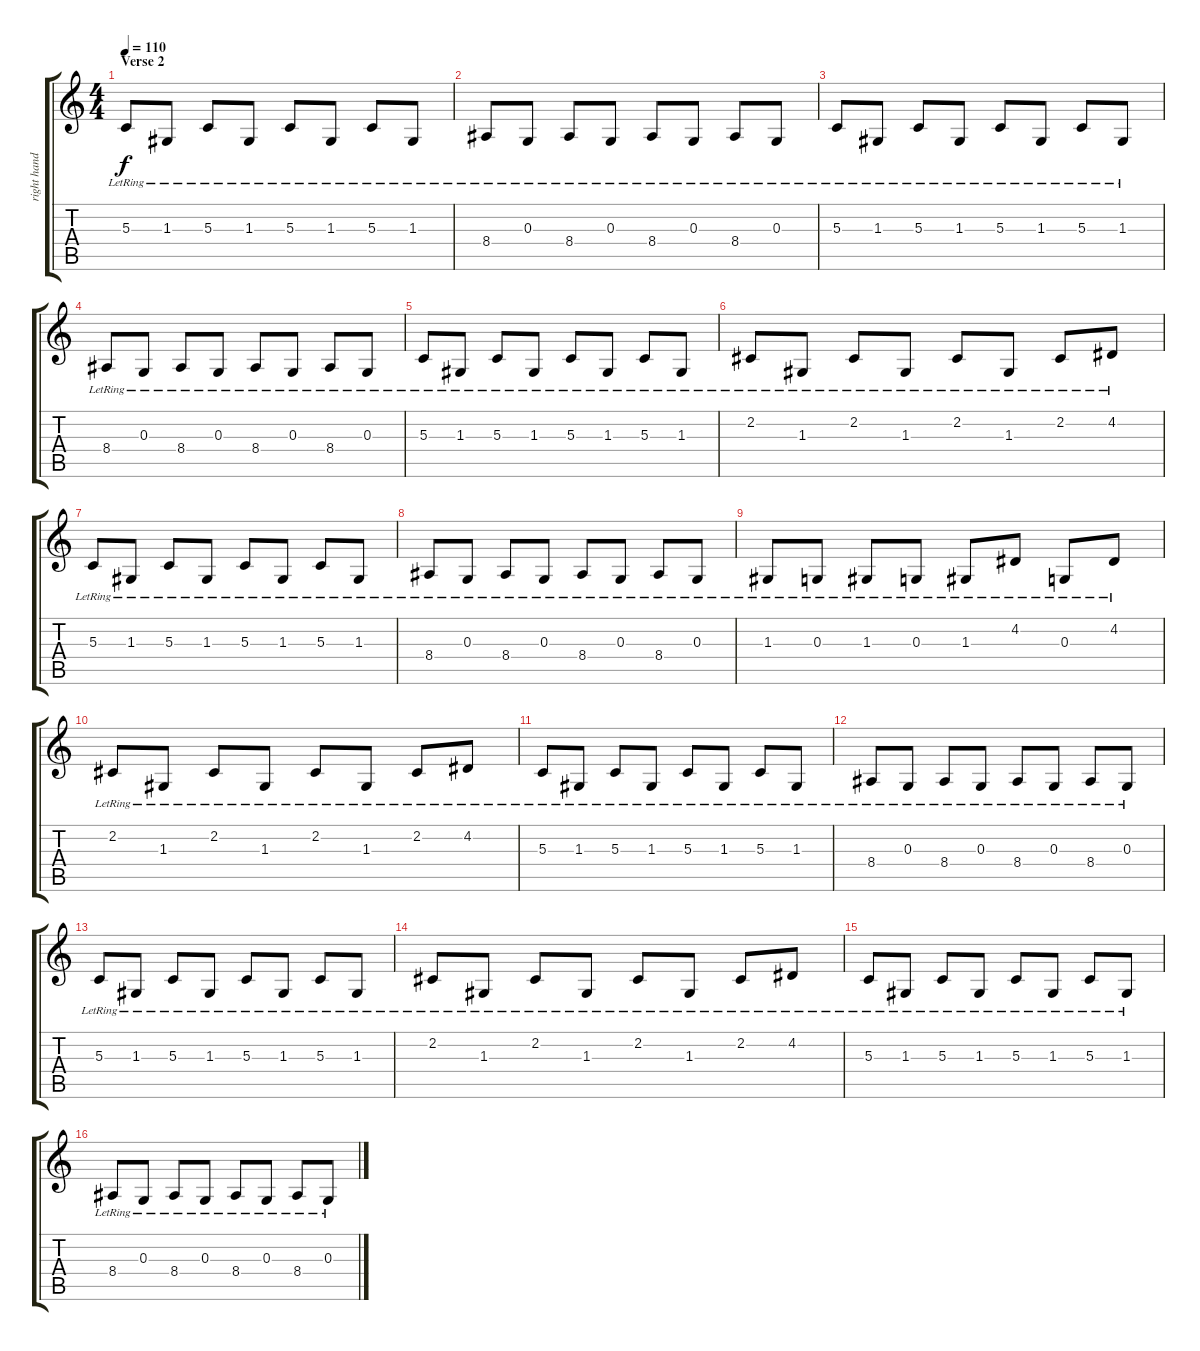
\track ("right hand piano part" "right hand") {instrument acousticgrandpiano}
\staff {score tabs}
\tuning (E4 B3 G3 D3 A2 E2) {hide}
\ts (4 4)
\section ("" "Verse 2")
\tempo 110
\clef g2
\ks c
5.3{lr}.8{dy f} 1.3{lr}.8 5.3{lr}.8 1.3{lr}.8 5.3{lr}.8 1.3{lr}.8 5.3{lr}.8 1.3{lr}.8 |
8.4{lr}.8 0.3{lr}.8 8.4{lr}.8 0.3{lr}.8 8.4{lr}.8 0.3{lr}.8 8.4{lr}.8 0.3{lr}.8 |
5.3{lr}.8 1.3{lr}.8 5.3{lr}.8 1.3{lr}.8 5.3{lr}.8 1.3{lr}.8 5.3{lr}.8 1.3{lr}.8 |
8.4{lr}.8 0.3{lr}.8 8.4{lr}.8 0.3{lr}.8 8.4{lr}.8 0.3{lr}.8 8.4{lr}.8 0.3{lr}.8 |
5.3{lr}.8 1.3{lr}.8 5.3{lr}.8 1.3{lr}.8 5.3{lr}.8 1.3{lr}.8 5.3{lr}.8 1.3{lr}.8 |
2.2{lr}.8 1.3{lr}.8 2.2{lr}.8 1.3{lr}.8 2.2{lr}.8 1.3{lr}.8 2.2{lr}.8 4.2{lr}.8 |
5.3{lr}.8 1.3{lr}.8 5.3{lr}.8 1.3{lr}.8 5.3{lr}.8 1.3{lr}.8 5.3{lr}.8 1.3{lr}.8 |
8.4{lr}.8 0.3{lr}.8 8.4{lr}.8 0.3{lr}.8 8.4{lr}.8 0.3{lr}.8 8.4{lr}.8 0.3{lr}.8 |
1.3{lr}.8 0.3{lr}.8 1.3{lr}.8 0.3{lr}.8 1.3{lr}.8 4.2{lr}.8 0.3{lr}.8 4.2{lr}.8 |
2.2{lr}.8 1.3{lr}.8 2.2{lr}.8 1.3{lr}.8 2.2{lr}.8 1.3{lr}.8 2.2{lr}.8 4.2{lr}.8 |
5.3{lr}.8 1.3{lr}.8 5.3{lr}.8 1.3{lr}.8 5.3{lr}.8 1.3{lr}.8 5.3{lr}.8 1.3{lr}.8 |
8.4{lr}.8 0.3{lr}.8 8.4{lr}.8 0.3{lr}.8 8.4{lr}.8 0.3{lr}.8 8.4{lr}.8 0.3{lr}.8 |
5.3{lr}.8 1.3{lr}.8 5.3{lr}.8 1.3{lr}.8 5.3{lr}.8 1.3{lr}.8 5.3{lr}.8 1.3{lr}.8 |
2.2{lr}.8 1.3{lr}.8 2.2{lr}.8 1.3{lr}.8 2.2{lr}.8 1.3{lr}.8 2.2{lr}.8 4.2{lr}.8 |
5.3{lr}.8 1.3{lr}.8 5.3{lr}.8 1.3{lr}.8 5.3{lr}.8 1.3{lr}.8 5.3{lr}.8 1.3{lr}.8 |
8.4{lr}.8 0.3{lr}.8 8.4{lr}.8 0.3{lr}.8 8.4{lr}.8 0.3{lr}.8 8.4{lr}.8 0.3{lr}.8
